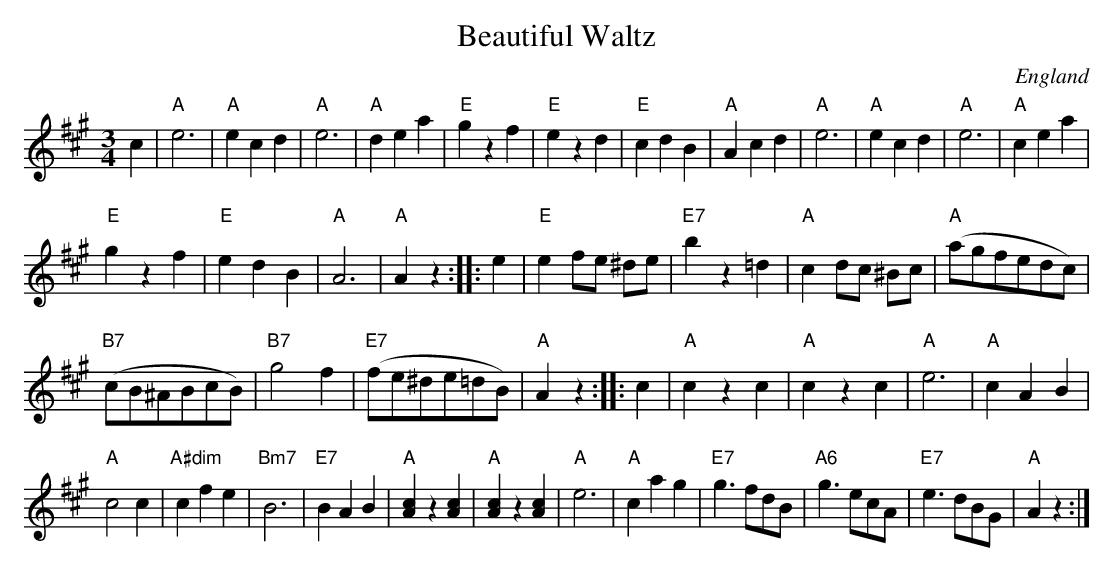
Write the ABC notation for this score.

X:1
T:Beautiful Waltz
L:1/4
M:3/4
O:England
K:A major
c|\
"A"e3|"A"ecd|"A"e3|"A"dea|\
"E"gzf|"E"ezd|"E"cdB|"A"Acd|\
"A"e3|"A"ecd|"A"e3|"A"cea|
"E"gzf|"E"edB|"A"A3|"A"Az:|\
|:e\
|"E"ef/e/ ^d/e/|"E7"bz=d|\
"A"cd/c/ ^B/c/|"A"(a/g/f/e/d/c/)|
"B7"(c/B/^A/B/c/B/)|"B7"g2f|\
"E7"(f/e/^d/e/=d/B/)|"A"Az:|\
|:c|\
"A"czc|"A"czc|"A"e3|"A"cAB|
"A"c2c|"A#dim"cfe|"Bm7"B3|"E7"BAB|\
"A"[Ac] z [Ac]|"A"[Ac] z [Ac]|"A"e3|"A"cag|\
"E7"g3/ f/d/B/|"A6"g3/ e/c/A/|"E7"e3/ d/B/G/|"A"Az:|
